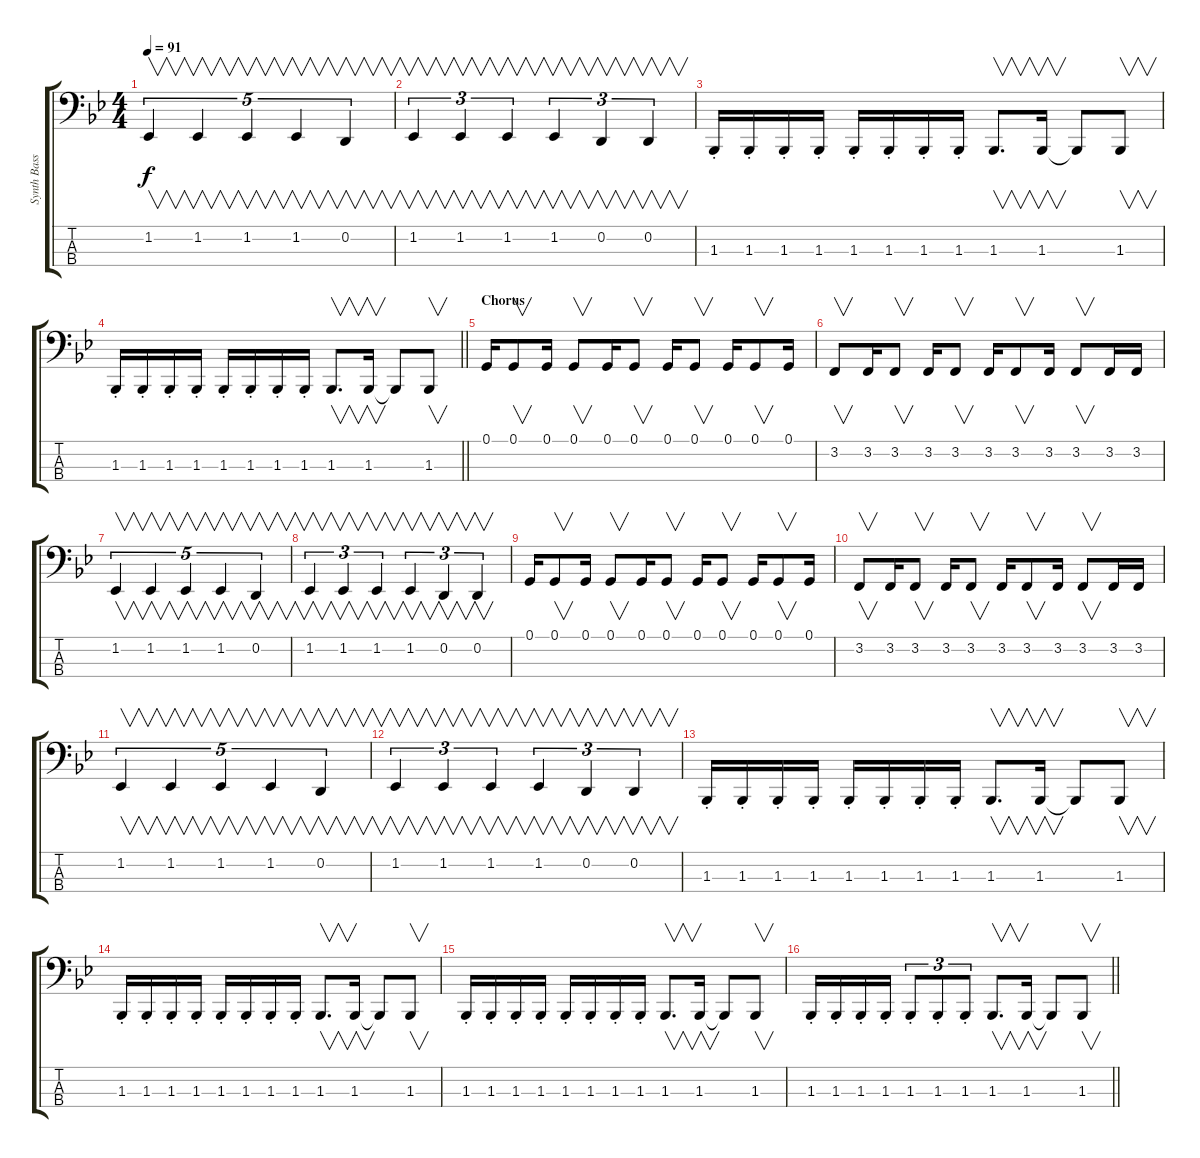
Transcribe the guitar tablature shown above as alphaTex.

\track ("Synth Bass" "Synth Bass") {instrument lead2sawtooth}
\staff {score tabs}
\tuning (G2 D2 A1 E1) {hide}
\ts (4 4)
\tempo 91
\clef f4
\ks bb
1.2.4{v tu (5 4) dy f} 1.2.4{v tu (5 4)} 1.2.4{v tu (5 4)} 1.2.4{v tu (5 4)} 0.2.4{v tu (5 4)} |
1.2.4{v tu (3 2)} 1.2.4{v tu (3 2)} 1.2.4{v tu (3 2)} 1.2.4{v tu (3 2)} 0.2.4{v tu (3 2)} 0.2.4{v tu (3 2)} |
1.3{st}.16 1.3{st}.16 1.3{st}.16 1.3{st}.16 1.3{st}.16 1.3{st}.16 1.3{st}.16 1.3{st}.16 1.3.8{v d} 1.3.16{v} 1.3{t}.8 1.3.8{v} |
\barLineRight lightlight
1.3{st}.16 1.3{st}.16 1.3{st}.16 1.3{st}.16 1.3{st}.16 1.3{st}.16 1.3{st}.16 1.3{st}.16 1.3.8{v d} 1.3.16{v} 1.3{t}.8 1.3.8{v} |
\section ("" "Chorus")
0.1.16 0.1.8{v} 0.1.16 0.1.8{v} 0.1.16 0.1.8{v} 0.1.16 0.1.8{v} 0.1.16 0.1.8{v} 0.1.16 |
3.2.8{v} 3.2.16 3.2.8{v} 3.2.16 3.2.8{v} 3.2.16 3.2.8{v} 3.2.16 3.2.8{v} 3.2.16 3.2.16 |
1.2.4{v tu (5 4)} 1.2.4{v tu (5 4)} 1.2.4{v tu (5 4)} 1.2.4{v tu (5 4)} 0.2.4{v tu (5 4)} |
1.2.4{v tu (3 2)} 1.2.4{v tu (3 2)} 1.2.4{v tu (3 2)} 1.2.4{v tu (3 2)} 0.2.4{v tu (3 2)} 0.2.4{v tu (3 2)} |
0.1.16 0.1.8{v} 0.1.16 0.1.8{v} 0.1.16 0.1.8{v} 0.1.16 0.1.8{v} 0.1.16 0.1.8{v} 0.1.16 |
3.2.8{v} 3.2.16 3.2.8{v} 3.2.16 3.2.8{v} 3.2.16 3.2.8{v} 3.2.16 3.2.8{v} 3.2.16 3.2.16 |
1.2.4{v tu (5 4)} 1.2.4{v tu (5 4)} 1.2.4{v tu (5 4)} 1.2.4{v tu (5 4)} 0.2.4{v tu (5 4)} |
1.2.4{v tu (3 2)} 1.2.4{v tu (3 2)} 1.2.4{v tu (3 2)} 1.2.4{v tu (3 2)} 0.2.4{v tu (3 2)} 0.2.4{v tu (3 2)} |
1.3{st}.16 1.3{st}.16 1.3{st}.16 1.3{st}.16 1.3{st}.16 1.3{st}.16 1.3{st}.16 1.3{st}.16 1.3.8{v d} 1.3.16{v} 1.3{t}.8 1.3.8{v} |
1.3{st}.16 1.3{st}.16 1.3{st}.16 1.3{st}.16 1.3{st}.16 1.3{st}.16 1.3{st}.16 1.3{st}.16 1.3.8{v d} 1.3.16{v} 1.3{t}.8 1.3.8{v} |
1.3{st}.16 1.3{st}.16 1.3{st}.16 1.3{st}.16 1.3{st}.16 1.3{st}.16 1.3{st}.16 1.3{st}.16 1.3.8{v d} 1.3.16{v} 1.3{t}.8 1.3.8{v} |
\barLineRight lightlight
1.3{st}.16 1.3{st}.16 1.3{st}.16 1.3{st}.16 1.3{st}.8{tu (3 2)} 1.3{st}.8{tu (3 2)} 1.3{st}.8{tu (3 2)} 1.3.8{v d} 1.3.16{v} 1.3{t}.8 1.3.8{v}
